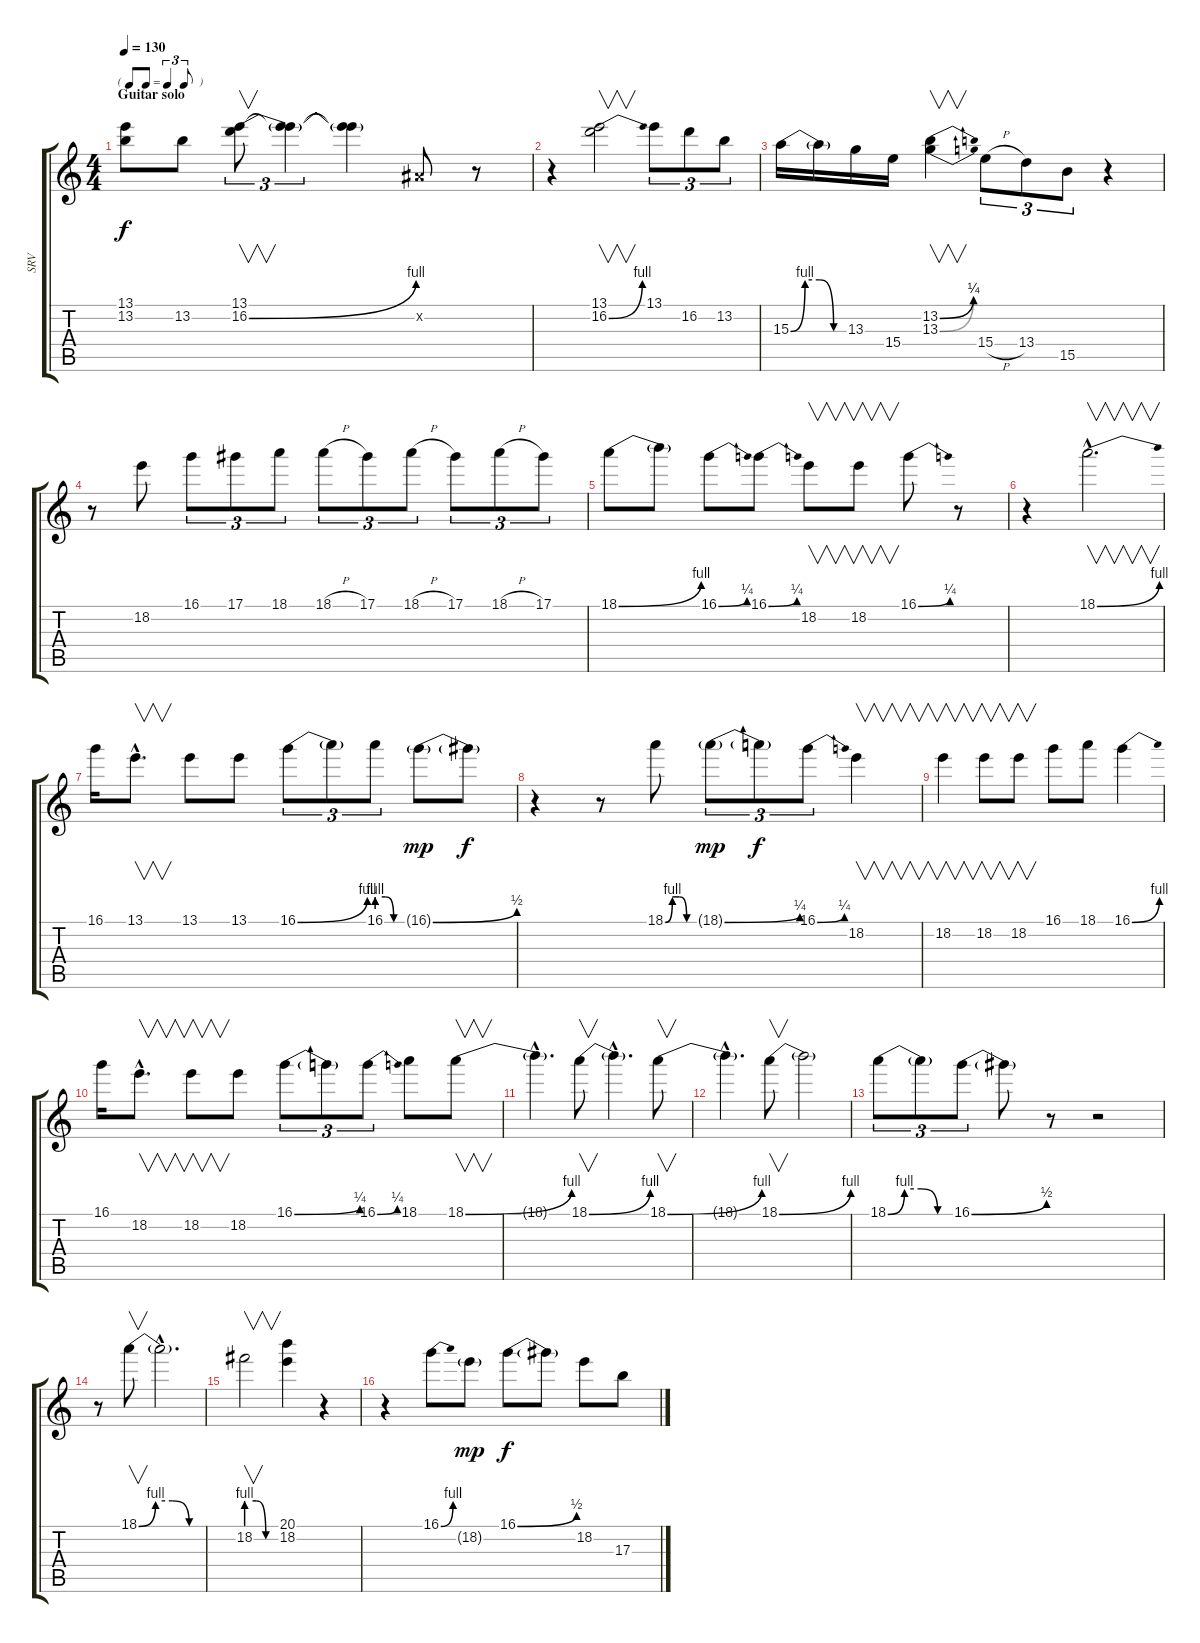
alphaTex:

\track ("SRV" "SRV") {instrument electricguitarclean}
\staff {score tabs}
\tuning (Eb4 Bb3 Gb3 Db3 Ab2 Eb2) {hide}
\ts (4 4)
\tf triplet8th
\section ("" "Guitar solo")
\tempo 130
\clef g2
\ks c
(13.1 13.2).8{dy f} 13.2.8 (13.1 16.2{be (bend 0 0 60 4)}).8{v tu (3 2)} (13.1{t} 16.2{t}).4{tu (3 2)} (13.1{t} 16.2{t}).4 0.2{x}.8 r.8 |
r.4 (13.1 16.2{be (bend 0 0 60 4)}).2{v} 13.1.8{tu (3 2)} 16.2.8{tu (3 2)} 13.2.8{tu (3 2)} |
15.3{be (custom 0 0 15 4 30 4 45 0 60 0)}.16 15.3{t}.16 13.3.16 15.4.16 (13.2{be (bend 0 0 60 1)} 13.3{be (bend 0 0 60 1)}).4{v} 15.4{h}.8{tu (3 2)} 13.4.8{tu (3 2)} 15.5.8{tu (3 2)} r.4 |
r.8 18.2.8 16.1.8{tu (3 2)} 17.1.8{tu (3 2)} 18.1.8{tu (3 2)} 18.1{h}.8{tu (3 2)} 17.1.8{tu (3 2)} 18.1{h}.8{tu (3 2)} 17.1.8{tu (3 2)} 18.1{h}.8{tu (3 2)} 17.1.8{tu (3 2)} |
18.1{be (bend 0 0 60 4)}.8 18.1{t}.8 16.1{be (bend 0 0 60 1)}.8 16.1{be (bend 0 0 60 1)}.8 18.2.8{v} 18.2.8{v} 16.1{be (bend 0 0 60 1)}.8 r.8 |
r.4 18.1{be (bend 0 0 60 4) hac}.2{v d} |
16.1.16 13.1{hac}.8{v d} 13.1.8 13.1.8 16.1{be (bend 0 0 60 4)}.8{tu (3 2)} 16.1{t}.8{tu (3 2)} 16.1{be (custom 0 4 20 4 40 0 60 0)}.8{tu (3 2)} 16.1{be (bend 0 0 60 2) g}.8{dy mp} 16.1{t}.8{dy f} |
r.4 r.8 18.1{be (custom 0 0 15 4 30 4 45 0 60 0)}.8 18.1{be (bend 0 0 60 1) g}.8{tu (3 2) dy mp} 18.1{t}.8{tu (3 2) dy f} 16.1{be (bend 0 0 60 1)}.8{tu (3 2)} 18.2.4{v} |
18.2.4{v} 18.2.8{v} 18.2.8{v} 16.1.8 18.1.8 16.1{be (bend 0 0 60 4)}.4 |
16.1.16 18.2{hac}.8{v d} 18.2.8{v} 18.2.8 16.1{be (bend 0 0 60 1)}.8{tu (3 2)} 16.1{t}.8{tu (3 2)} 16.1{be (bend 0 0 60 1)}.8{tu (3 2)} 18.1.8 18.1{be (bend 0 0 60 4)}.8{v} |
18.1{hac t}.4{d} 18.1{be (bend 0 0 60 4)}.8{v} 18.1{hac t}.4{d} 18.1{be (bend 0 0 60 4)}.8{v} |
18.1{hac t}.4{d} 18.1{be (bend 0 0 60 4)}.8{v} 18.1{t}.2 |
18.1{be (custom 0 0 15 4 30 4 45 0 60 0)}.8{tu (3 2)} 18.1{t}.8{tu (3 2)} 16.1{be (bend 0 0 60 2)}.8{tu (3 2)} 16.1{t}.8 r.8 r.2 |
r.8 18.1{be (custom 0 0 15 4 30 4 45 0 60 0)}.8{v} 18.1{hac t}.2{d} |
18.2{be (custom 0 4 20 4 40 0 60 0)}.2{v} (20.1 18.2).4 r.4 |
r.4 16.1{be (bend 0 0 60 4)}.8 18.2{g}.8{dy mp} 16.1{be (bend 0 0 60 2)}.8{dy f} 16.1{t}.8 18.2.8 17.3.8
